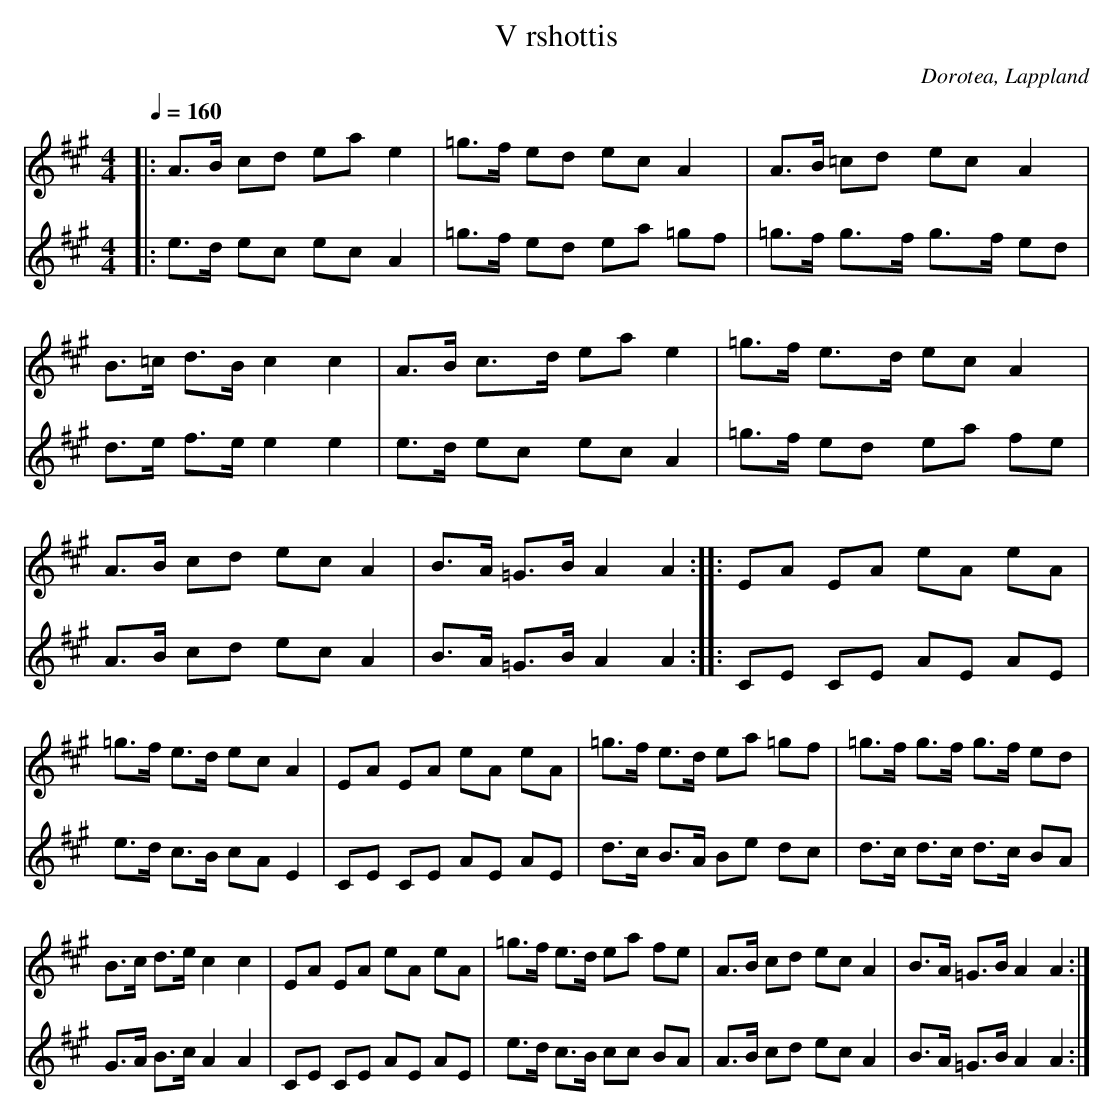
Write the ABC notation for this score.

X:1
T:V rshottis
O:Dorotea, Lappland
M:4/4
L:1/16
Q:1/4=160
K:A
V:1
|: A3B c2d2 e2a2 e4 | =g3f e2d2 e2c2 A4 | A3B =c2d2 e2c2 A4 |B3=c d3B c4 c4  | A3B c3d e2a2 e4 | =g3f e3d e2c2 A4 | A3B c2d2 e2c2 A4 |B3A =G3B A4 A4:||:E2A2 E2A2 e2A2 e2A2 |=g3f e3d e2c2 A4 |E2A2 E2A2 e2A2 e2A2 |=g3f e3d e2a2 =g2f2 | =g3f g3f g3f e2d2 |B3c d3e c4 c4  |E2A2 E2A2 e2A2 e2A2 |=g3f e3d e2a2 f2e2 |  A3B c2d2 e2c2 A4 |B3A =G3B A4 A4:|
V:2
|:  e3d e2c2  e2c2 A4 | =g3f e2d2 e2a2 =g2f2 | =g3f g3f g3f e2d2 |d3e f3e e4 e4  |e3d e2c2 e2c2 A4 | =g3f e2d2 e2a2 f2e2 |A3B c2d2 e2c2 A4  |B3A =G3B A4 A4 :||:C2E2 C2E2 A2E2 A2E2 | e3d c3B c2A2 E4 |C2E2 C2E2 A2E2 A2E2 |d3c B3A B2e2 d2c2 | d3c d3c d3c B2A2 | G3A B3c A4 A4 | C2E2 C2E2 A2E2 A2E2 | e3d c3B c2c2 B2A2 | A3B c2d2 e2c2 A4 |B3A =G3B A4 A4:|
